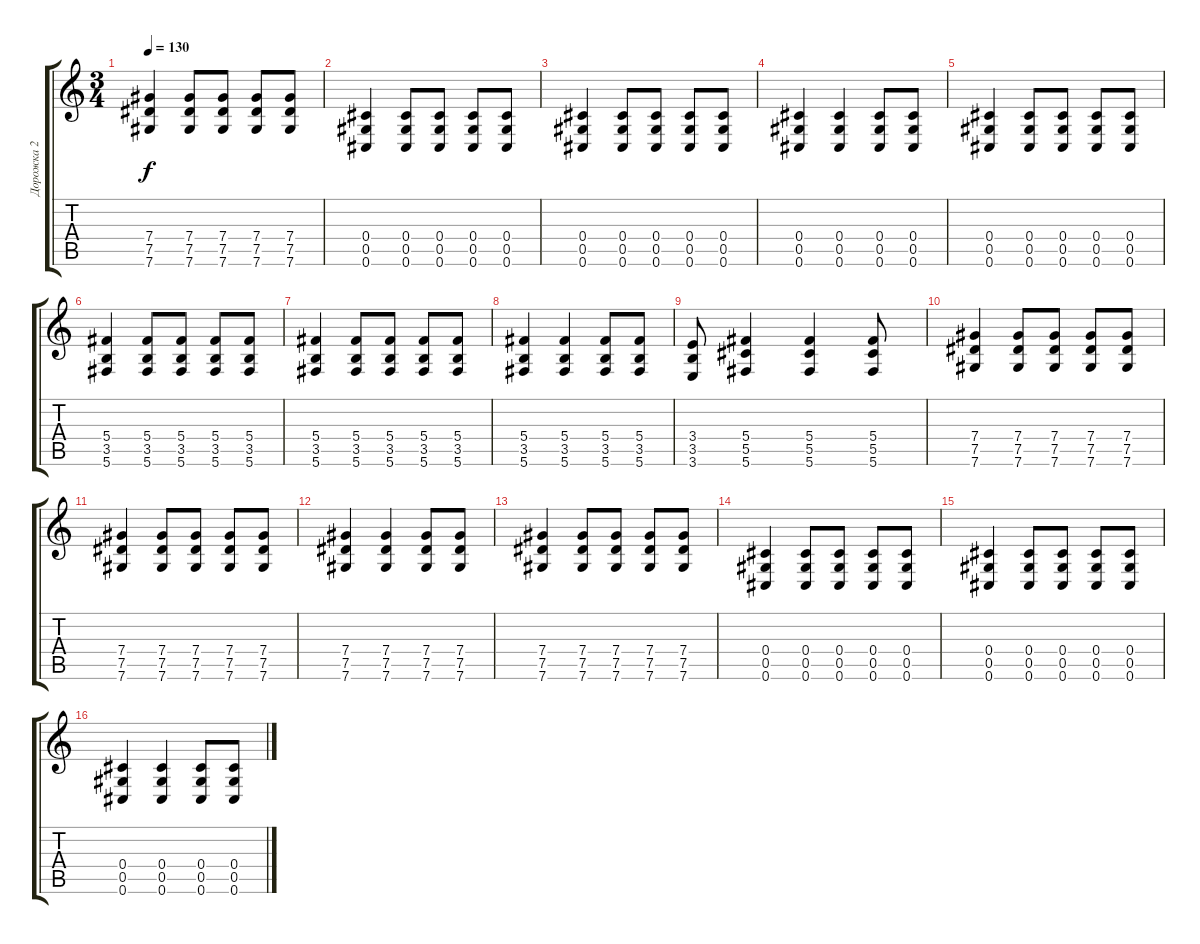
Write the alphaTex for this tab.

\track ("Дорожка 2" "Дорожка 2") {instrument distortionguitar}
\staff {score tabs}
\tuning (Eb4 Bb3 Gb3 Db3 Ab2 Db2) {hide}
\ts (3 4)
\tempo 130
\clef g2
\ks c
(7.4 7.5 7.6).4{dy f} (7.4 7.5 7.6).8 (7.4 7.5 7.6).8 (7.4 7.5 7.6).8 (7.4 7.5 7.6).8 |
(0.4 0.5 0.6).4 (0.4 0.5 0.6).8 (0.4 0.5 0.6).8 (0.4 0.5 0.6).8 (0.4 0.5 0.6).8 |
(0.4 0.5 0.6).4 (0.4 0.5 0.6).8 (0.4 0.5 0.6).8 (0.4 0.5 0.6).8 (0.4 0.5 0.6).8 |
(0.4 0.5 0.6).4 (0.4 0.5 0.6).4 (0.4 0.5 0.6).8 (0.4 0.5 0.6).8 |
(0.4 0.5 0.6).4 (0.4 0.5 0.6).8 (0.4 0.5 0.6).8 (0.4 0.5 0.6).8 (0.4 0.5 0.6).8 |
(5.4 3.5 5.6).4 (5.4 3.5 5.6).8 (5.4 3.5 5.6).8 (5.4 3.5 5.6).8 (5.4 3.5 5.6).8 |
(5.4 3.5 5.6).4 (5.4 3.5 5.6).8 (5.4 3.5 5.6).8 (5.4 3.5 5.6).8 (5.4 3.5 5.6).8 |
(5.4 3.5 5.6).4 (5.4 3.5 5.6).4 (5.4 3.5 5.6).8 (5.4 3.5 5.6).8 |
(3.4 3.5 3.6).8 (5.4 5.5 5.6).4 (5.4 5.5 5.6).4 (5.4 5.5 5.6).8 |
(7.4 7.5 7.6).4 (7.4 7.5 7.6).8 (7.4 7.5 7.6).8 (7.4 7.5 7.6).8 (7.4 7.5 7.6).8 |
(7.4 7.5 7.6).4 (7.4 7.5 7.6).8 (7.4 7.5 7.6).8 (7.4 7.5 7.6).8 (7.4 7.5 7.6).8 |
(7.4 7.5 7.6).4 (7.4 7.5 7.6).4 (7.4 7.5 7.6).8 (7.4 7.5 7.6).8 |
(7.4 7.5 7.6).4 (7.4 7.5 7.6).8 (7.4 7.5 7.6).8 (7.4 7.5 7.6).8 (7.4 7.5 7.6).8 |
(0.4 0.5 0.6).4 (0.4 0.5 0.6).8 (0.4 0.5 0.6).8 (0.4 0.5 0.6).8 (0.4 0.5 0.6).8 |
(0.4 0.5 0.6).4 (0.4 0.5 0.6).8 (0.4 0.5 0.6).8 (0.4 0.5 0.6).8 (0.4 0.5 0.6).8 |
(0.4 0.5 0.6).4 (0.4 0.5 0.6).4 (0.4 0.5 0.6).8 (0.4 0.5 0.6).8
